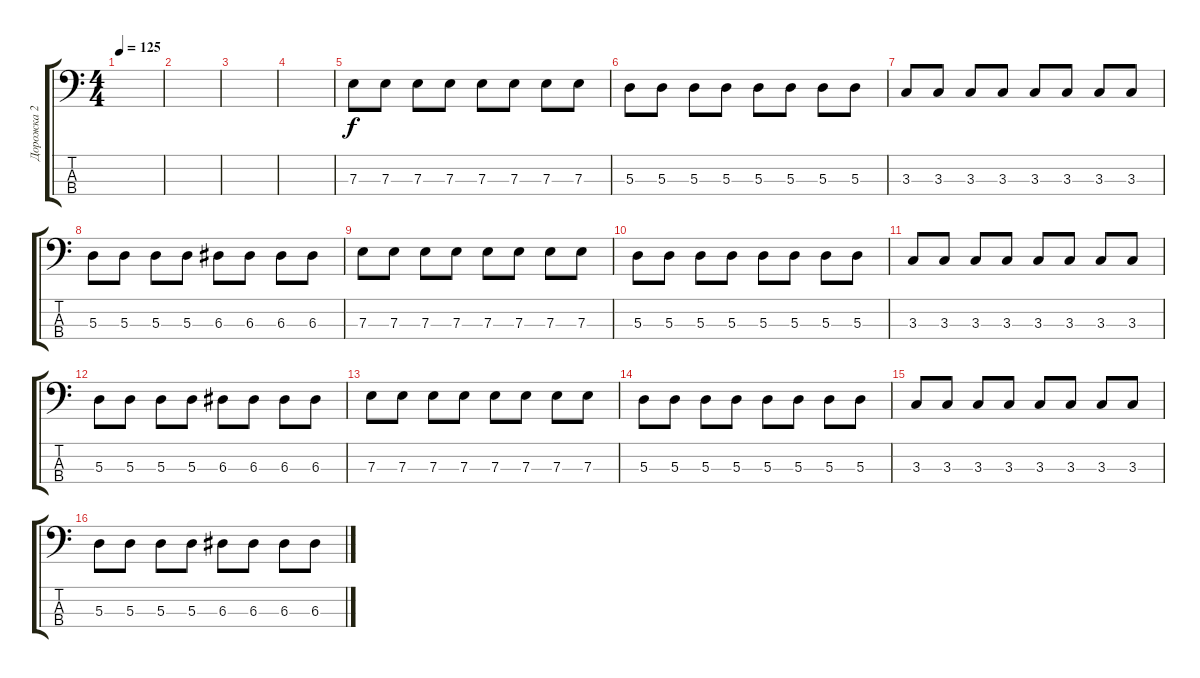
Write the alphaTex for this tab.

\track ("Дорожка 2" "Дорожка 2") {instrument electricbassfinger}
\staff {score tabs}
\tuning (G2 D2 A1 E1) {hide}
\ts (4 4)
\tempo 125
\clef f4
\ks c
|
|
|
|
7.3.8 7.3.8 7.3.8 7.3.8 7.3.8 7.3.8 7.3.8 7.3.8 |
5.3.8 5.3.8 5.3.8 5.3.8 5.3.8 5.3.8 5.3.8 5.3.8 |
3.3.8 3.3.8 3.3.8 3.3.8 3.3.8 3.3.8 3.3.8 3.3.8 |
5.3.8 5.3.8 5.3.8 5.3.8 6.3.8 6.3.8 6.3.8 6.3.8 |
7.3.8 7.3.8 7.3.8 7.3.8 7.3.8 7.3.8 7.3.8 7.3.8 |
5.3.8 5.3.8 5.3.8 5.3.8 5.3.8 5.3.8 5.3.8 5.3.8 |
3.3.8 3.3.8 3.3.8 3.3.8 3.3.8 3.3.8 3.3.8 3.3.8 |
5.3.8 5.3.8 5.3.8 5.3.8 6.3.8 6.3.8 6.3.8 6.3.8 |
7.3.8 7.3.8 7.3.8 7.3.8 7.3.8 7.3.8 7.3.8 7.3.8 |
5.3.8 5.3.8 5.3.8 5.3.8 5.3.8 5.3.8 5.3.8 5.3.8 |
3.3.8 3.3.8 3.3.8 3.3.8 3.3.8 3.3.8 3.3.8 3.3.8 |
5.3.8 5.3.8 5.3.8 5.3.8 6.3.8 6.3.8 6.3.8 6.3.8
